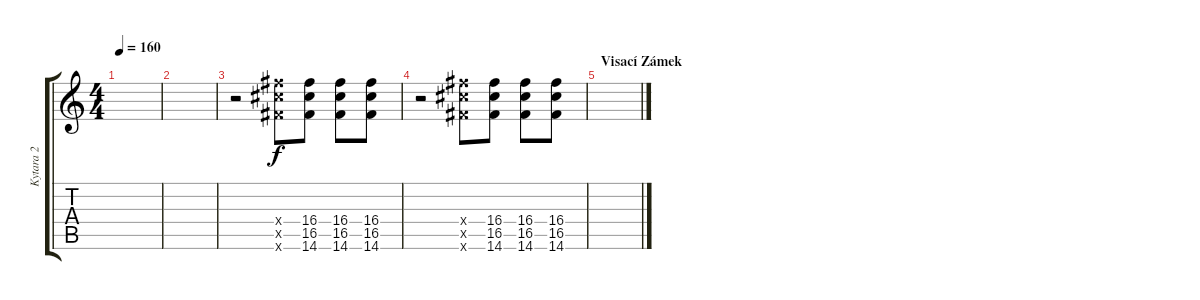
\track ("Kytara 2" "Kytara 2") {instrument distortionguitar}
\staff {score tabs}
\tuning (E4 B3 G3 D3 A2 E2) {hide}
\ts (4 4)
\tempo 160
\clef g2
\ks c
|
|
r.2 (16.4{x} 16.5{x} 14.6{x}).8 (16.4 16.5 14.6).8 (16.4 16.5 14.6).8 (16.4 16.5 14.6).8 |
r.2 (16.4{x} 16.5{x} 14.6{x}).8 (16.4 16.5 14.6).8 (16.4 16.5 14.6).8 (16.4 16.5 14.6).8 |
\section ("" "Visací Zámek")
